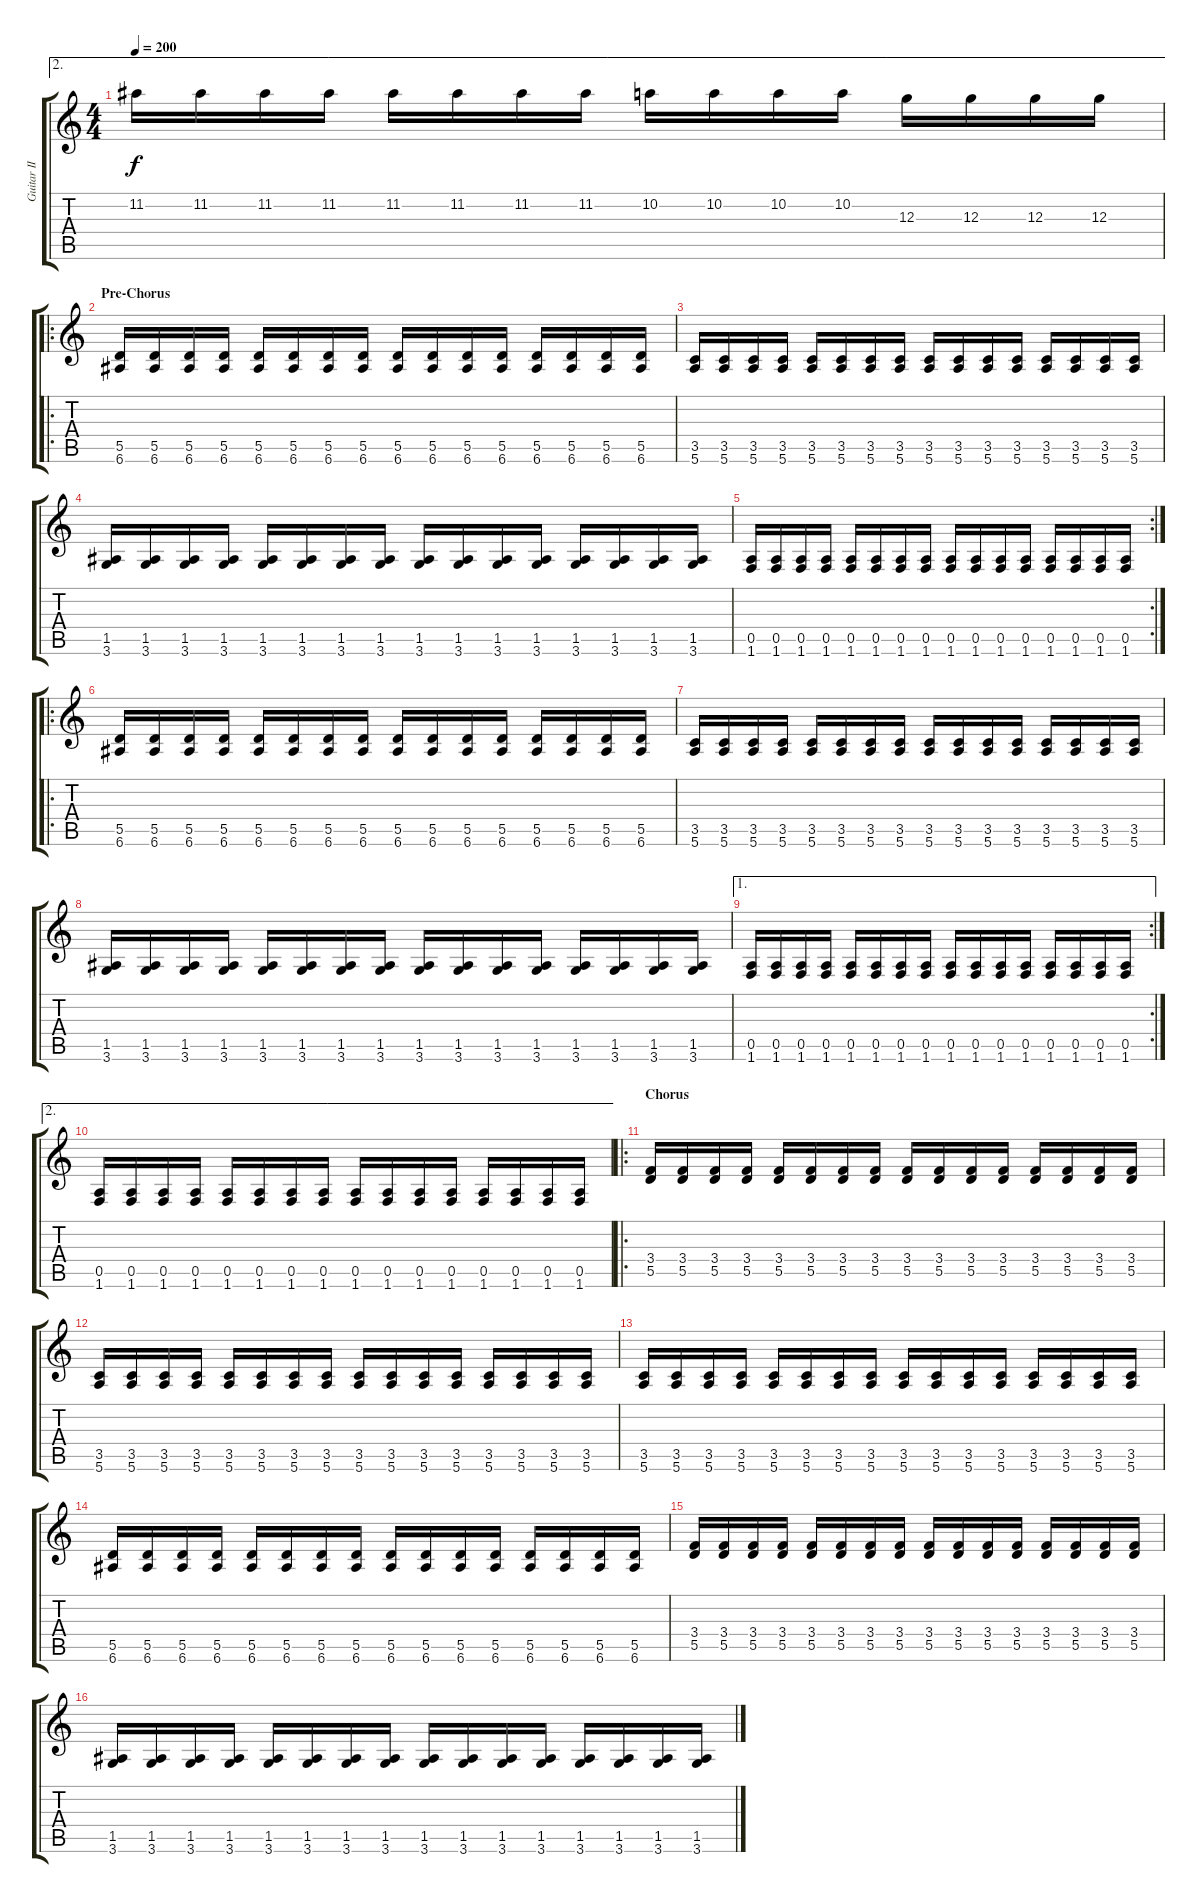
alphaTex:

\track ("Guitar II" "Guitar II") {instrument distortionguitar}
\staff {score tabs}
\tuning (E4 B3 G3 D3 A2 E2) {hide}
\ae 2
\ts (4 4)
\tempo 200
\clef g2
\ks c
11.2.16{dy f} 11.2.16 11.2.16 11.2.16 11.2.16 11.2.16 11.2.16 11.2.16 10.2.16 10.2.16 10.2.16 10.2.16 12.3.16 12.3.16 12.3.16 12.3.16 |
\ro
\section ("" "Pre-Chorus")
(5.5 6.6).16 (5.5 6.6).16 (5.5 6.6).16 (5.5 6.6).16 (5.5 6.6).16 (5.5 6.6).16 (5.5 6.6).16 (5.5 6.6).16 (5.5 6.6).16 (5.5 6.6).16 (5.5 6.6).16 (5.5 6.6).16 (5.5 6.6).16 (5.5 6.6).16 (5.5 6.6).16 (5.5 6.6).16 |
(3.5 5.6).16 (3.5 5.6).16 (3.5 5.6).16 (3.5 5.6).16 (3.5 5.6).16 (3.5 5.6).16 (3.5 5.6).16 (3.5 5.6).16 (3.5 5.6).16 (3.5 5.6).16 (3.5 5.6).16 (3.5 5.6).16 (3.5 5.6).16 (3.5 5.6).16 (3.5 5.6).16 (3.5 5.6).16 |
(1.5 3.6).16 (1.5 3.6).16 (1.5 3.6).16 (1.5 3.6).16 (1.5 3.6).16 (1.5 3.6).16 (1.5 3.6).16 (1.5 3.6).16 (1.5 3.6).16 (1.5 3.6).16 (1.5 3.6).16 (1.5 3.6).16 (1.5 3.6).16 (1.5 3.6).16 (1.5 3.6).16 (1.5 3.6).16 |
\rc 2
(0.5 1.6).16 (0.5 1.6).16 (0.5 1.6).16 (0.5 1.6).16 (0.5 1.6).16 (0.5 1.6).16 (0.5 1.6).16 (0.5 1.6).16 (0.5 1.6).16 (0.5 1.6).16 (0.5 1.6).16 (0.5 1.6).16 (0.5 1.6).16 (0.5 1.6).16 (0.5 1.6).16 (0.5 1.6).16 |
\ro
(5.5 6.6).16 (5.5 6.6).16 (5.5 6.6).16 (5.5 6.6).16 (5.5 6.6).16 (5.5 6.6).16 (5.5 6.6).16 (5.5 6.6).16 (5.5 6.6).16 (5.5 6.6).16 (5.5 6.6).16 (5.5 6.6).16 (5.5 6.6).16 (5.5 6.6).16 (5.5 6.6).16 (5.5 6.6).16 |
(3.5 5.6).16 (3.5 5.6).16 (3.5 5.6).16 (3.5 5.6).16 (3.5 5.6).16 (3.5 5.6).16 (3.5 5.6).16 (3.5 5.6).16 (3.5 5.6).16 (3.5 5.6).16 (3.5 5.6).16 (3.5 5.6).16 (3.5 5.6).16 (3.5 5.6).16 (3.5 5.6).16 (3.5 5.6).16 |
(1.5 3.6).16 (1.5 3.6).16 (1.5 3.6).16 (1.5 3.6).16 (1.5 3.6).16 (1.5 3.6).16 (1.5 3.6).16 (1.5 3.6).16 (1.5 3.6).16 (1.5 3.6).16 (1.5 3.6).16 (1.5 3.6).16 (1.5 3.6).16 (1.5 3.6).16 (1.5 3.6).16 (1.5 3.6).16 |
\ae 1
\rc 2
(0.5 1.6).16 (0.5 1.6).16 (0.5 1.6).16 (0.5 1.6).16 (0.5 1.6).16 (0.5 1.6).16 (0.5 1.6).16 (0.5 1.6).16 (0.5 1.6).16 (0.5 1.6).16 (0.5 1.6).16 (0.5 1.6).16 (0.5 1.6).16 (0.5 1.6).16 (0.5 1.6).16 (0.5 1.6).16 |
\ae 2
(0.5 1.6).16 (0.5 1.6).16 (0.5 1.6).16 (0.5 1.6).16 (0.5 1.6).16 (0.5 1.6).16 (0.5 1.6).16 (0.5 1.6).16 (0.5 1.6).16 (0.5 1.6).16 (0.5 1.6).16 (0.5 1.6).16 (0.5 1.6).16 (0.5 1.6).16 (0.5 1.6).16 (0.5 1.6).16 |
\ro
\section ("" "Chorus")
(3.4 5.5).16 (3.4 5.5).16 (3.4 5.5).16 (3.4 5.5).16 (3.4 5.5).16 (3.4 5.5).16 (3.4 5.5).16 (3.4 5.5).16 (3.4 5.5).16 (3.4 5.5).16 (3.4 5.5).16 (3.4 5.5).16 (3.4 5.5).16 (3.4 5.5).16 (3.4 5.5).16 (3.4 5.5).16 |
(3.5 5.6).16 (3.5 5.6).16 (3.5 5.6).16 (3.5 5.6).16 (3.5 5.6).16 (3.5 5.6).16 (3.5 5.6).16 (3.5 5.6).16 (3.5 5.6).16 (3.5 5.6).16 (3.5 5.6).16 (3.5 5.6).16 (3.5 5.6).16 (3.5 5.6).16 (3.5 5.6).16 (3.5 5.6).16 |
(3.5 5.6).16 (3.5 5.6).16 (3.5 5.6).16 (3.5 5.6).16 (3.5 5.6).16 (3.5 5.6).16 (3.5 5.6).16 (3.5 5.6).16 (3.5 5.6).16 (3.5 5.6).16 (3.5 5.6).16 (3.5 5.6).16 (3.5 5.6).16 (3.5 5.6).16 (3.5 5.6).16 (3.5 5.6).16 |
(5.5 6.6).16 (5.5 6.6).16 (5.5 6.6).16 (5.5 6.6).16 (5.5 6.6).16 (5.5 6.6).16 (5.5 6.6).16 (5.5 6.6).16 (5.5 6.6).16 (5.5 6.6).16 (5.5 6.6).16 (5.5 6.6).16 (5.5 6.6).16 (5.5 6.6).16 (5.5 6.6).16 (5.5 6.6).16 |
(3.4 5.5).16 (3.4 5.5).16 (3.4 5.5).16 (3.4 5.5).16 (3.4 5.5).16 (3.4 5.5).16 (3.4 5.5).16 (3.4 5.5).16 (3.4 5.5).16 (3.4 5.5).16 (3.4 5.5).16 (3.4 5.5).16 (3.4 5.5).16 (3.4 5.5).16 (3.4 5.5).16 (3.4 5.5).16 |
(1.5 3.6).16 (1.5 3.6).16 (1.5 3.6).16 (1.5 3.6).16 (1.5 3.6).16 (1.5 3.6).16 (1.5 3.6).16 (1.5 3.6).16 (1.5 3.6).16 (1.5 3.6).16 (1.5 3.6).16 (1.5 3.6).16 (1.5 3.6).16 (1.5 3.6).16 (1.5 3.6).16 (1.5 3.6).16
